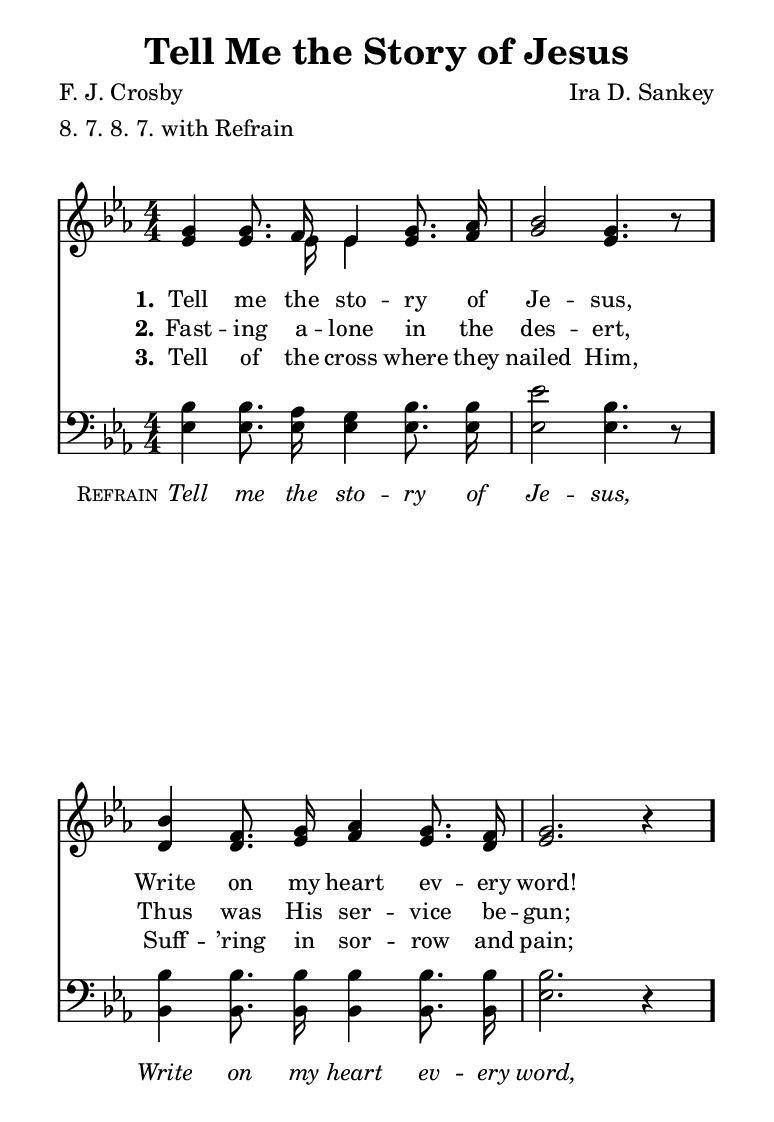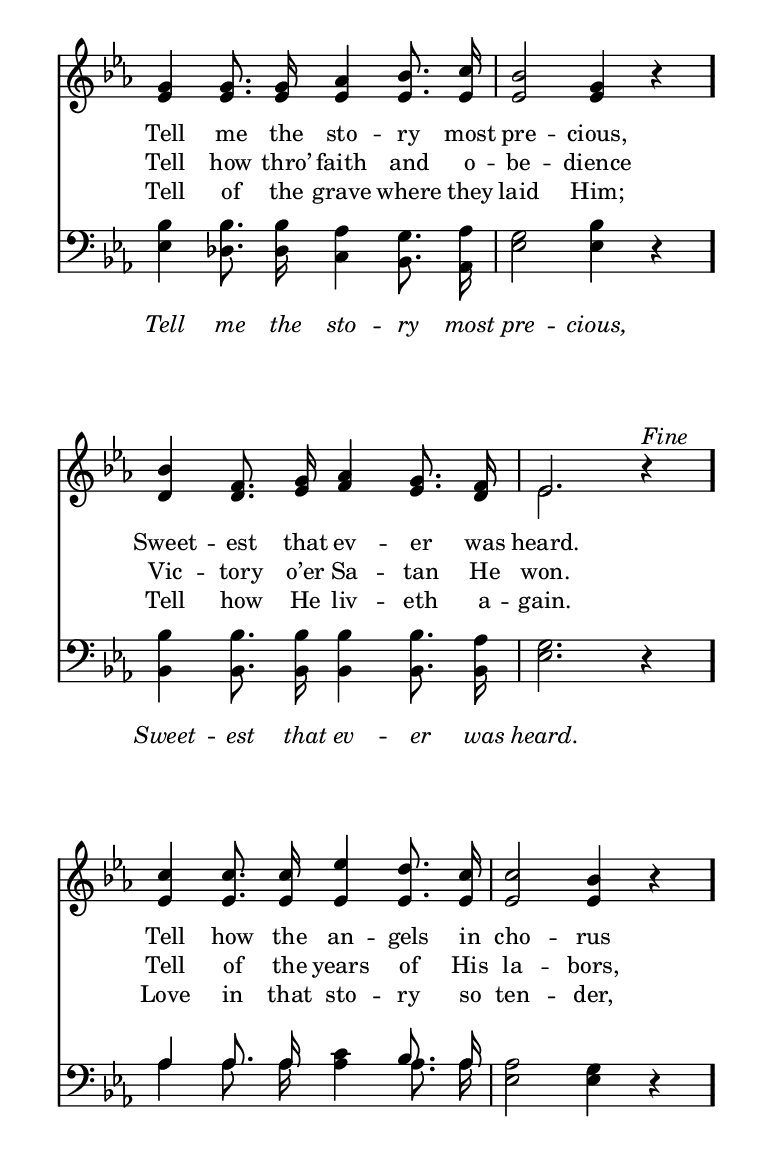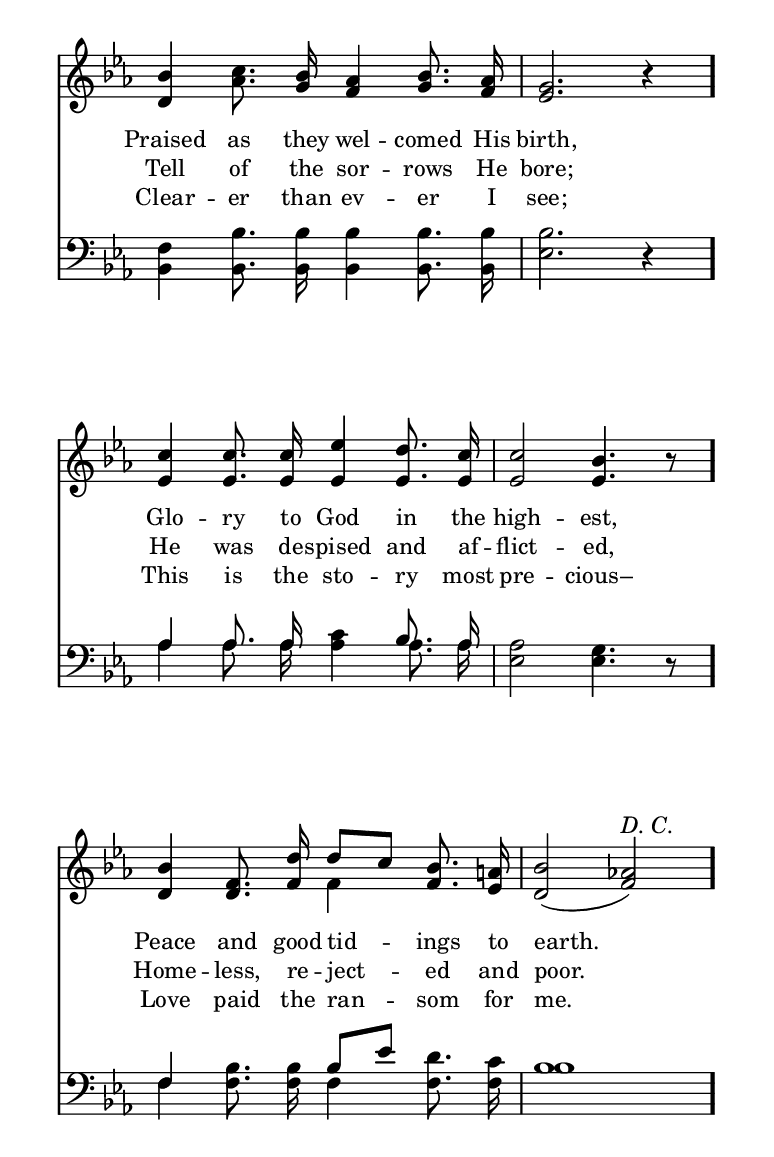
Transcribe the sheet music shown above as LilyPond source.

\include "common/global.ily"
\paper {
  \include "common/paper.ily"
}

\header{
  %children
  hymnnumber = "358"
  title = "Tell Me the Story of Jesus"
  tunename = ""
  meter = "8. 7. 8. 7. with Refrain"
  poet = "F. J. Crosby"
  composer = "Ira D. Sankey"
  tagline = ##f
}

global = {
  \include "common/overrides.ily"
  \override Staff.TimeSignature.style = #'numbered
  \time 4/4
  \override Score.MetronomeMark.transparent = ##t % hide all fermata changes too
  \tempo 4=80
  \key ees \major
  \autoBeamOff
}

patternA = { c4 c8. c16 c4 c8. c16 | } % s2 s4. r8

refrainNotesSoprano = {
\global
\relative c'' {

  \changePitch \patternA { g g f ees g aes | } bes2 g4. r8
  \changePitch \patternA { bes f g aes g f | } g2. r4
  \changePitch \patternA { g g g aes bes c | } bes2 g4 r4
  \changePitch \patternA { bes f g aes g f | } ees2. r4^\markup{\italic Fine}

}
}

notesSoprano = {
\global
\relative c'' {

  \refrainNotesSoprano
  \changePitch \patternA { c c c ees d c | } c2 bes4 r4
  \changePitch \patternA { bes c bes aes bes aes | } g2. r4
  \changePitch \patternA { c c c ees d c | } c2 bes4. r8
  \changePitch \patternA { bes f d' } d8[ c] bes8. a16 | bes2( aes!)^\markup{\italic {D. C.}} |

  \bar "." % not actually the end, so not "|."

}
}

refrainNotesAlto = {
\global
\relative e' {

  \changePitch \patternA { ees ees ees ees ees f | } g2 ees4. r8
  \changePitch \patternA { d d ees f ees d | } ees2. r4
  \changePitch \patternA { ees ees ees ees ees ees | } ees2 ees4 r4
  \changePitch \patternA { d d ees f ees d | } ees2. r4

}
}

notesAlto = {
\global
\relative e' {

  \refrainNotesAlto
  \changePitch \patternA { ees ees ees ees ees ees | } ees2 ees4 r4
  \changePitch \patternA { d aes' g f g f | } ees2. r4
  \changePitch \patternA { ees ees ees ees ees ees | } ees2 ees4. r8
  \changePitch \patternA { d d f f f ees } d2( f) |

}
}

refrainNotesTenor = {
\global
\relative a {

  \changePitch \patternA { bes bes aes g bes bes | } ees2 bes4. r8
  \changePitch \patternA { bes bes bes bes bes bes | } bes2. r4
  \changePitch \patternA { bes bes bes aes g aes | } g2 bes4 r4
  \changePitch \patternA { bes bes bes bes bes aes | } g2. r4

}
}

notesTenor = {
\global
\relative a {

  \refrainNotesTenor
  \changePitch \patternA { aes aes aes c bes aes | } aes2 g4 r4
  \changePitch \patternA { f bes bes bes bes bes | } bes2. r4
  \changePitch \patternA { aes aes aes c bes aes | } aes2 g4. r8
  \changePitch \patternA { f bes bes } bes8[ ees] d8. c16 | bes1 |

}
}

refrainNotesBass = {
\global
\relative f {

  \changePitch \patternA { ees ees ees ees ees ees | } ees2 ees4. r8
  \changePitch \patternA { bes bes bes bes bes bes | } ees2. r4
  \changePitch \patternA { ees des des c bes aes | } ees'2 ees4 r4
  \changePitch \patternA { bes bes bes bes bes bes | } ees2. r4

}
}

notesBass = {
\global
\relative f {

  \refrainNotesBass
  \changePitch \patternA { aes aes aes aes aes aes | } ees2 ees4 r4
  \changePitch \patternA { bes bes bes bes bes bes | } ees2. r4
  \changePitch \patternA { aes aes aes aes aes aes | } ees2 ees4. r8
  \changePitch \patternA { f f f f f f | } bes1 |

}
}

Refrain = \lyricmode {
\set stanza = \markup \small \normal-text \caps "Refrain"

\italicsOn Tell me the sto -- ry of Je -- sus, \bar "."
Write on my heart ev -- ery word, \bar "." % original has comma here but exclamation point in second line of first verse
Tell me the sto -- ry most pre -- cious, \bar "."
Sweet -- est that ev -- er was heard. \bar "."

}

wordsA = \lyricmode {
\set stanza = "1."

Tell me the sto -- ry of Je -- sus, \bar "."
Write on my heart ev -- ery word! \bar "."
Tell me the sto -- ry most pre -- cious, \bar "."
Sweet -- est that ev -- er was heard. \bar "."
Tell how the an -- gels in cho -- rus \bar "."
Praised as they wel -- comed His birth, \bar "."
Glo -- ry to God in the high -- est, \bar "."
Peace and good tid -- ings to earth. \bar "."

}

wordsB = \lyricmode {
\set stanza = "2."

Fast -- ing a -- lone in the des -- ert,
Thus was His ser -- vice be -- gun;
Tell how thro’ faith and o -- be -- dience
Vic -- tory o’er Sa -- tan He won.
Tell of the years of His la -- bors,
Tell of the sor -- rows He bore;
He was de -- spised and af -- flict -- ed,
Home -- less, re -- ject -- ed and poor.

}

wordsC = \lyricmode {
\set stanza = "3."

Tell of the cross where they nailed Him,
Suff -- ’ring in sor -- row and pain;
Tell of the grave where they laid Him;
Tell how He liv -- eth a -- gain.
Love in that sto -- ry so ten -- der,
Clear -- er than ev -- er I see;
This is the sto -- ry most pre -- cious–
Love paid the ran -- som for me.

}

\score {
  \context ChoirStaff <<
    \context Staff = upper <<
      \set Staff.autoBeaming = ##f
      \set ChoirStaff.systemStartDelimiter = #'SystemStartBar
      \set ChoirStaff.printPartCombineTexts = ##f
      \partcombine #'(2 . 9) \notesSoprano \notesAlto
      \context NullVoice = sopranos { \voiceOne << \notesSoprano >> }
      \context NullVoice = altos { \voiceTwo << \notesAlto >> }
      \context Lyrics = one   \lyricsto sopranos \wordsA
      \context Lyrics = two   \lyricsto sopranos \wordsB
      \context Lyrics = three \lyricsto sopranos \wordsC
    >>
    \context Staff = men <<
      \set Staff.autoBeaming = ##f
      \clef bass
      \set ChoirStaff.printPartCombineTexts = ##f
      \partcombine #'(2 . 9) \notesTenor \notesBass
      \context NullVoice = tenors { \voiceOne << \notesTenor >> }
      \context NullVoice = basses { \voiceTwo << \notesBass >> }
    >>
    \new Lyrics \with { alignBelowContext = men } \lyricsto sopranos \Refrain
  >>
  \layout {
    \include "common/layout.ily"
  }
}

\score {
  \context ChoirStaff <<
    \context Staff = upper <<
      \context Voice = sopranos { \voiceOne { \notesSoprano \refrainNotesSoprano } }
      \context Voice = altos { \voiceTwo { \notesAlto \refrainNotesAlto } }
    >>
    \context Staff = men <<
      \clef bass
      \context Voice = tenors { \voiceOne { \notesTenor \refrainNotesTenor } }
      \context Voice = basses { \voiceTwo { \notesBass \refrainNotesBass } }
    >>
  >>
  \midi{
    \include "common/midi.ily"
  }
}

\version "2.19.49"  % necessary for upgrading to future LilyPond versions.

% vi:set et ts=2 sw=2 ai nocindent syntax=lilypond:
